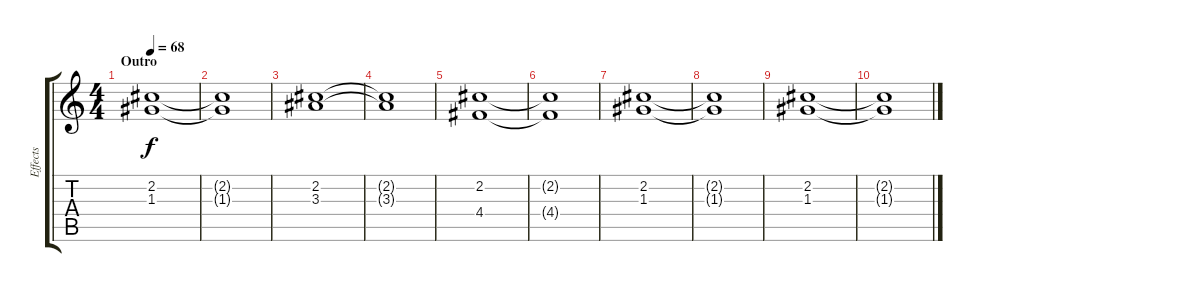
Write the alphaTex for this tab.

\track ("Effects" "Effects") {instrument distortionguitar}
\staff {score tabs}
\tuning (E4 B3 G3 D3 A2 E2) {hide}
\ts (4 4)
\section ("" "Outro")
\tempo 68
\clef g2
\ks c
(2.2 1.3).1{dy f instrument applause} |
(2.2{t} 1.3{t}).1 |
(2.2 3.3).1 |
(2.2{t} 3.3{t}).1 |
(2.2 4.4).1 |
(2.2{t} 4.4{t}).1 |
(2.2 1.3).1 |
(2.2{t} 1.3{t}).1 |
(2.2 1.3).1{instrument applause} |
(2.2{t} 1.3{t}).1{volume 0}
